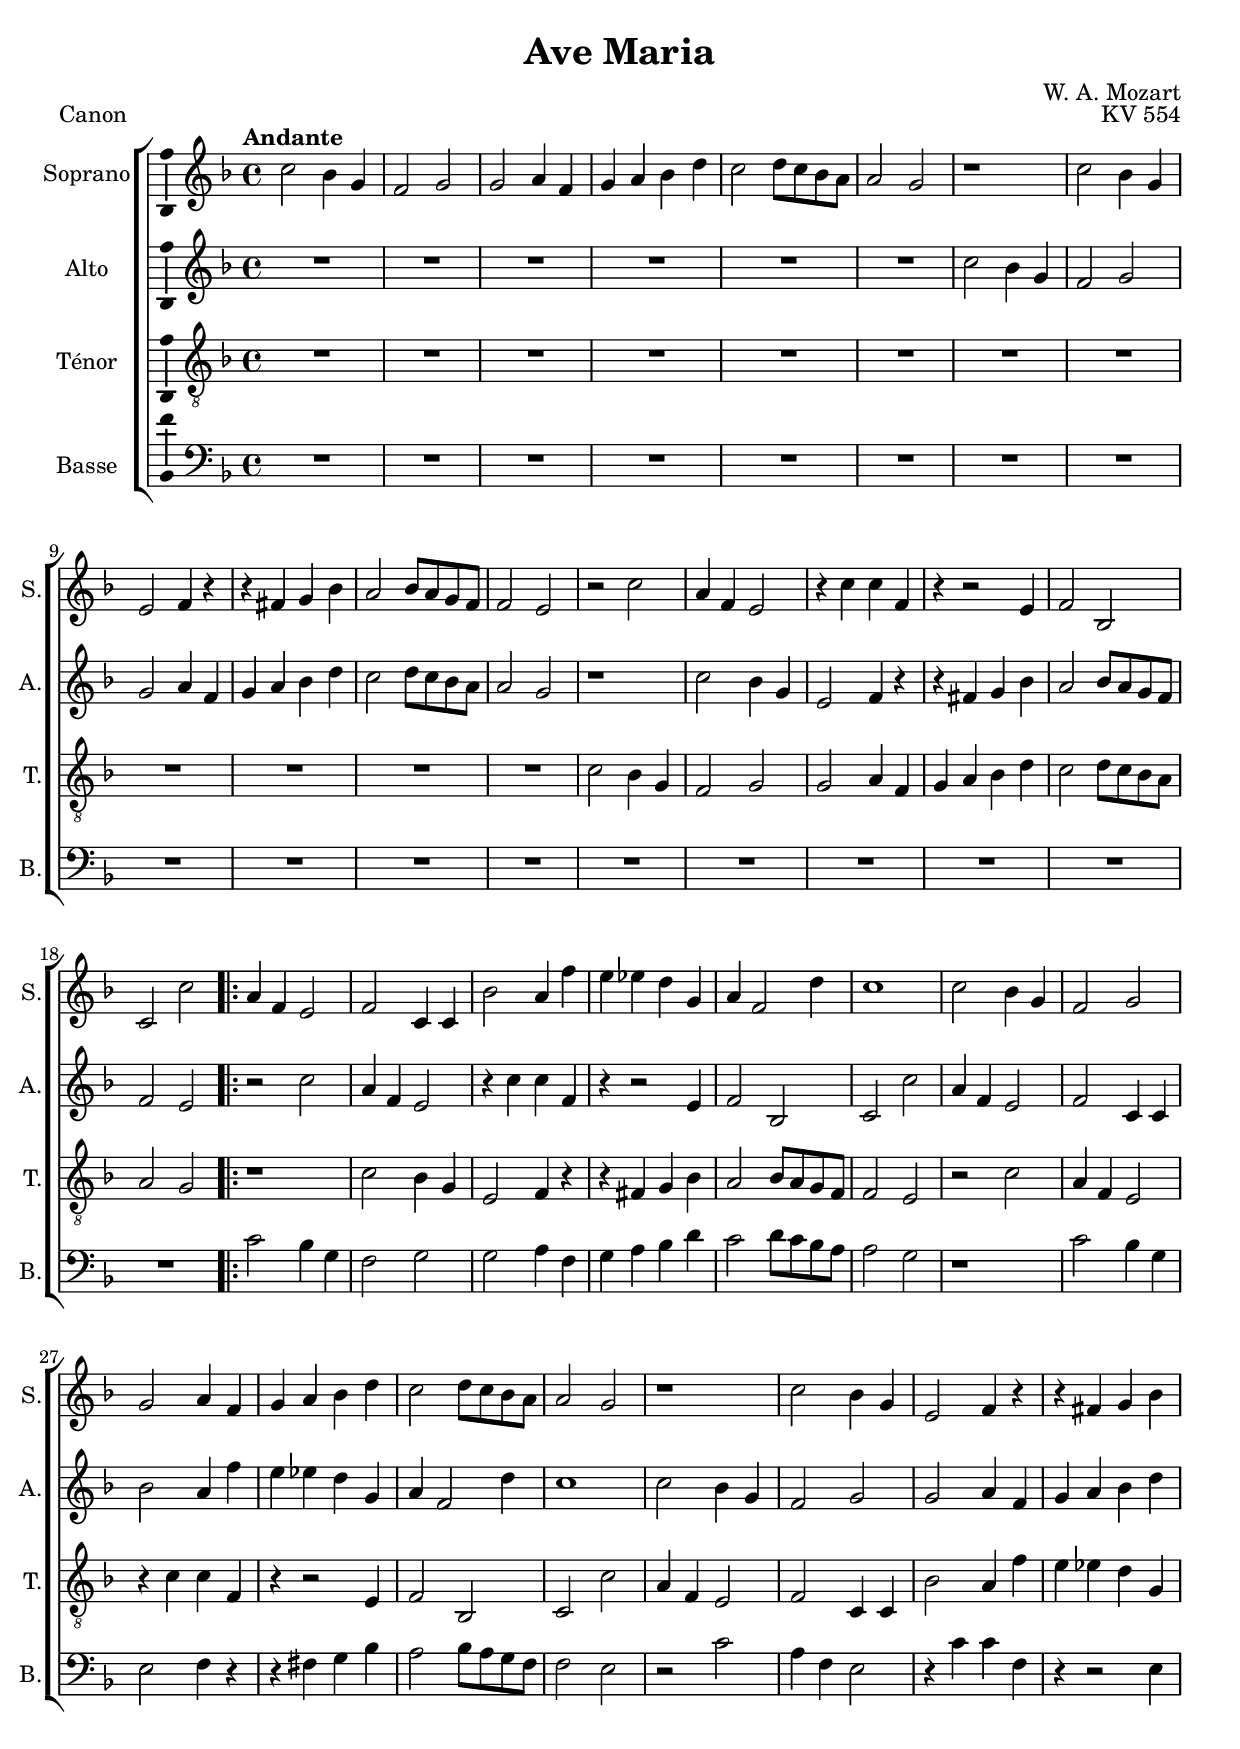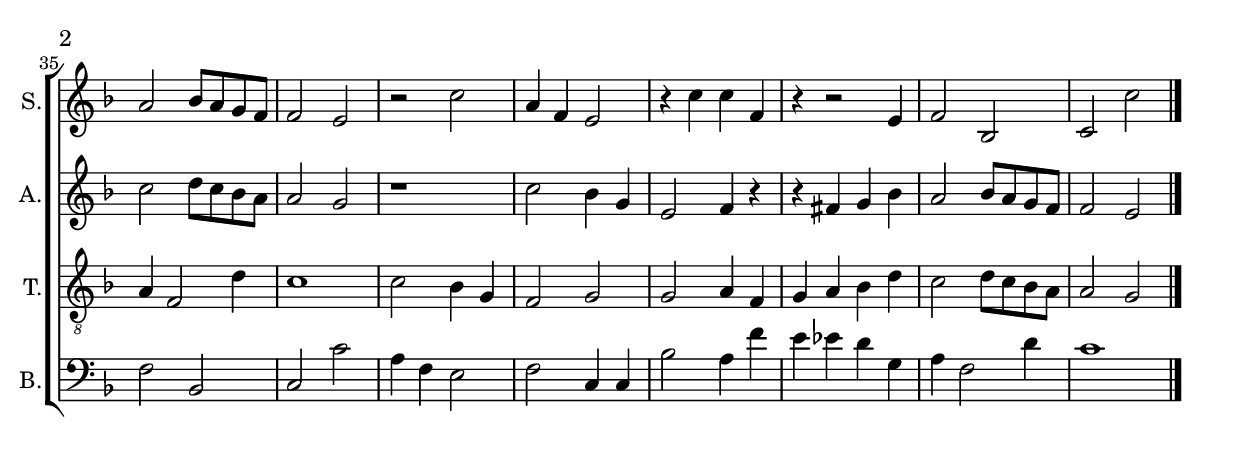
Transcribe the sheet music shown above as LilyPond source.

\version "2.14.2"
\language "italiano"

\paper {
  system-system-spacing #'padding = #5
}

\header {
  composer = "W. A. Mozart"
  title = "Ave Maria"
  opus = "KV 554"
  piece = "Canon"
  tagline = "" % no footer
}

global = {
  \key fa \major
  \time 4/4
  \tempo "Andante" 4 = 85
  \set Score.tempoHideNote = ##t % hide tempo marking
}

notesA = {
  do2 sib4
  sol4 |
  fa2 sol2 |
  sol2 la4 fa4 |
  sol4 la4 sib4 re4 |
  do2 re8 do8 sib8 la8 |
  la2 sol2 |
  r1 |
  do2 sib4 sol4 |
  mi2 fa4 r4 |
  r4 fad4 sol4 sib4 |
  la2 sib8 la8 sol8 fa8 |
  fa2 mi2 |
  r2 do'2 |
  la4 fa4 mi2 |
  r4 do'4 do4 fa,4 |
  r4 r2 mi4 |
  fa2 sib,2 |
  do2 do'2 |
  
  \repeat volta 2 {
    la4 fa4 mi2 |
    fa2 do4 do4 |
    sib'2 la4 fa'4 |
    mi4 mib4 re4 sol,4 |
    la4 fa2 re'4 |
    do1 |
    do2 sib4 sol4 |
    fa2 sol2 |
    sol2 la4 fa4 |
    sol4 la4 sib4 re4 |
    do2 re8 do8 sib8 la8 |
    la2 sol2 |
    r1 |
    do2 sib4 sol4 |
    mi2 fa4 r4 |
    r4 fad4 sol4 sib4 |
    la2 sib8 la8 sol8 fa8 |
    fa2 mi2 |
    r2 do'2 |
    la4 fa4 mi2 |
    r4 do'4 do4 fa,4 |
    r4 r2 mi4 |
    fa2 sib,2 |
    do2 do'2 |
  }
  
  \bar "|."
}

notesB = {
  R1*6 |
  do2 sib4 sol4 |
  fa2 sol2 |
  sol2 la4 fa4 |
  sol4 la4 sib4 re4 |
  do2 re8 do8 sib8 la8 |
  la2 sol2 |
  r1 |
  do2 sib4 sol4 |
  mi2 fa4 r4 |
  r4 fad4 sol4 sib4 |
  la2 sib8 la8 sol8 fa8 |
  fa2 mi2 |
  
  \repeat volta 2 {
    r2 do'2 |
    la4 fa4 mi2 |
    r4 do'4 do4 fa,4 |
    r4 r2 mi4 |
    fa2 sib,2 |
    do2 do'2 |
    la4 fa4 mi2 |
    fa2 do4 do4 |
    sib'2 la4 fa'4 |
    mi4 mib4 re4 sol,4 |
    la4 fa2 re'4 |
    do1 |
    do2 sib4 sol4 |
    fa2 sol2 |
    sol2 la4 fa4 |
    sol4 la4 sib4 re4 |
    do2 re8 do8 sib8 la8 |
    la2 sol2 |
    r1 |
    do2 sib4 sol4 |
    mi2 fa4 r4 |
    r4 fad4 sol4 sib4 |
    la2 sib8 la8 sol8 fa8 |
    fa2 mi2 |
  }
  
  \bar "|."
}

notesC = {
  R1*12 |
  do2 sib4 sol4 |
  fa2 sol2 |
  sol2 la4 fa4 |
  sol4 la4 sib4 re4 |
  do2 re8 do8 sib8 la8 |
  la2 sol2 |
  
  \repeat volta 2 {
    r1 |
    do2 sib4 sol4 |
    mi2 fa4 r4 |
    r4 fad4 sol4 sib4 |
    la2 sib8 la8 sol8 fa8 |
    fa2 mi2 |
    r2 do'2 |
    la4 fa4 mi2 |
    r4 do'4 do4 fa,4 |
    r4 r2 mi4 |
    fa2 sib,2 |
    do2 do'2 |
    la4 fa4 mi2 |
    fa2 do4 do4 |
    sib'2 la4 fa'4 |
    mi4 mib4 re4 sol,4 |
    la4 fa2 re'4 |
    do1 |
    do2 sib4 sol4 |
    fa2 sol2 |
    sol2 la4 fa4 |
    sol4 la4 sib4 re4 |
    do2 re8 do8 sib8 la8 |
    la2 sol2 |
  }
  
  \bar "|."
}

notesD = {
  R1*18 |
  
  \repeat volta 2 {
    do2 sib4 sol4 |
    fa2 sol2 |
    sol2 la4 fa4 |
    sol4 la4 sib4 re4 |
    do2 re8 do8 sib8 la8 |
    la2 sol2 |
    r1 |
    do2 sib4 sol4 |
    mi2 fa4 r4 |
    r4 fad4 sol4 sib4 |
    la2 sib8 la8 sol8 fa8 |
    fa2 mi2 |
    r2 do'2 |
    la4 fa4 mi2 |
    r4 do'4 do4 fa,4 |
    r4 r2 mi4 |
    fa2 sib,2 |
    do2 do'2 |
    la4 fa4 mi2 |
    fa2 do4 do4 |
    sib'2 la4 fa'4 |
    mi4 mib4 re4 sol,4 |
    la4 fa2 re'4 |
    do1 |
  }
  
  \bar "|."
}

lyricsA = \lyricmode {

}

lyricsB = \lyricmode {

}

lyricsC = \lyricmode {

}

lyricsD = \lyricmode {

}

\score {
  \new ChoirStaff <<
    \new Staff <<
      \set Staff.midiInstrument = #"choir aahs"
      \new Voice = "Soprano" <<
        \global
        \set Staff.instrumentName = #"Soprano"
        \set Staff.shortInstrumentName = #"S."
        \relative do'' {
          \clef treble
          \notesA
        }
        \addlyrics {
          \lyricsA
        }
      >>
    >>
    \new Staff <<
      \set Staff.midiInstrument = #"choir aahs"
      \new Voice = "Alto" <<
        \global
        \set Staff.instrumentName = #"Alto"
        \set Staff.shortInstrumentName = #"A."
        \relative la' {
          \clef treble
          \notesB
        }
        \addlyrics {
          \lyricsB
        }
      >>
    >>
    \new Staff <<
      \set Staff.midiInstrument = #"choir aahs"
      \new Voice = "Ténor" <<
        \global
        \set Staff.instrumentName = #"Ténor"
        \set Staff.shortInstrumentName = #"T."
        \relative do' {
          \clef "G_8"
          \notesC
        }
        \addlyrics {
          \lyricsC
        }
      >>
    >>
    \new Staff <<
      \set Staff.midiInstrument = #"choir aahs"
      \new Voice = "Basse" <<
        \global
        \set Staff.instrumentName = #"Basse"
        \set Staff.shortInstrumentName = #"B."
        \relative do' {
          \clef bass
          \notesD
        }
        \addlyrics {
          \lyricsD
        }
      >>
    >>
  >>

  \midi { }

  \layout {
    \context {
      \Voice
      \consists Ambitus_engraver % display ambitus
    }
  }
}